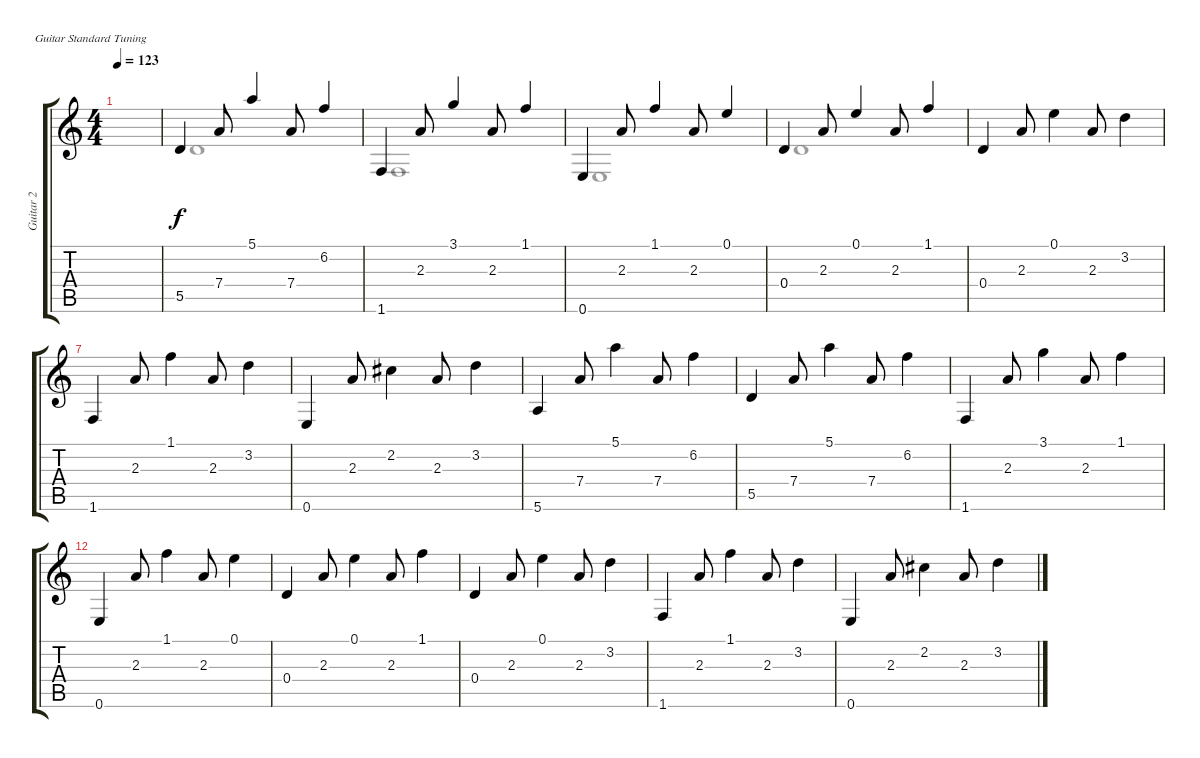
\defaultSystemsLayout 4
\bracketExtendMode groupsimilarinstruments
\multiTrackTrackNamePolicy hidden
\firstSystemTrackNameMode fullname
\otherSystemsTrackNameMode fullname
\otherSystemsTrackNameOrientation horizontal
\defaultBarNumberDisplay FirstOfSystem
\track ("Guitar 2" "S-Gt") {instrument acousticguitarsteel}
\staff {score tabs}
\tuning (E4 B3 G3 D3 A2 E2)
\voice
\ts (4 4)
\ac
\tempo 123
\clef g2
\ks c
|
5.5.4 7.4.8 5.1.4 7.4.8 6.2.4 |
1.6.4 2.3.8 3.1.4 2.3.8 1.1.4 |
0.6.4 2.3.8 1.1.4 2.3.8 0.1.4 |
0.4.4 2.3.8 0.1.4 2.3.8 1.1.4 |
0.4.4 2.3.8 0.1.4 2.3.8 3.2.4 |
1.6.4 2.3.8 1.1.4 2.3.8 3.2.4 |
0.6.4 2.3.8 2.2.4 2.3.8 3.2.4 |
5.6.4 7.4.8 5.1.4 7.4.8 6.2.4 |
5.5.4 7.4.8 5.1.4 7.4.8 6.2.4 |
1.6.4 2.3.8 3.1.4 2.3.8 1.1.4 |
0.6.4 2.3.8 1.1.4 2.3.8 0.1.4 |
0.4.4 2.3.8 0.1.4 2.3.8 1.1.4 |
0.4.4 2.3.8 0.1.4 2.3.8 3.2.4 |
1.6.4 2.3.8 1.1.4 2.3.8 3.2.4 |
0.6.4 2.3.8 2.2.4 2.3.8 3.2.4
\voice
\clef g2
\ottava regular
\simile none
\ks c
|
5.5.1 |
1.6.1 |
0.6.1 |
0.4.1 |
|
|
|
|
|
|
|
|
|
|
